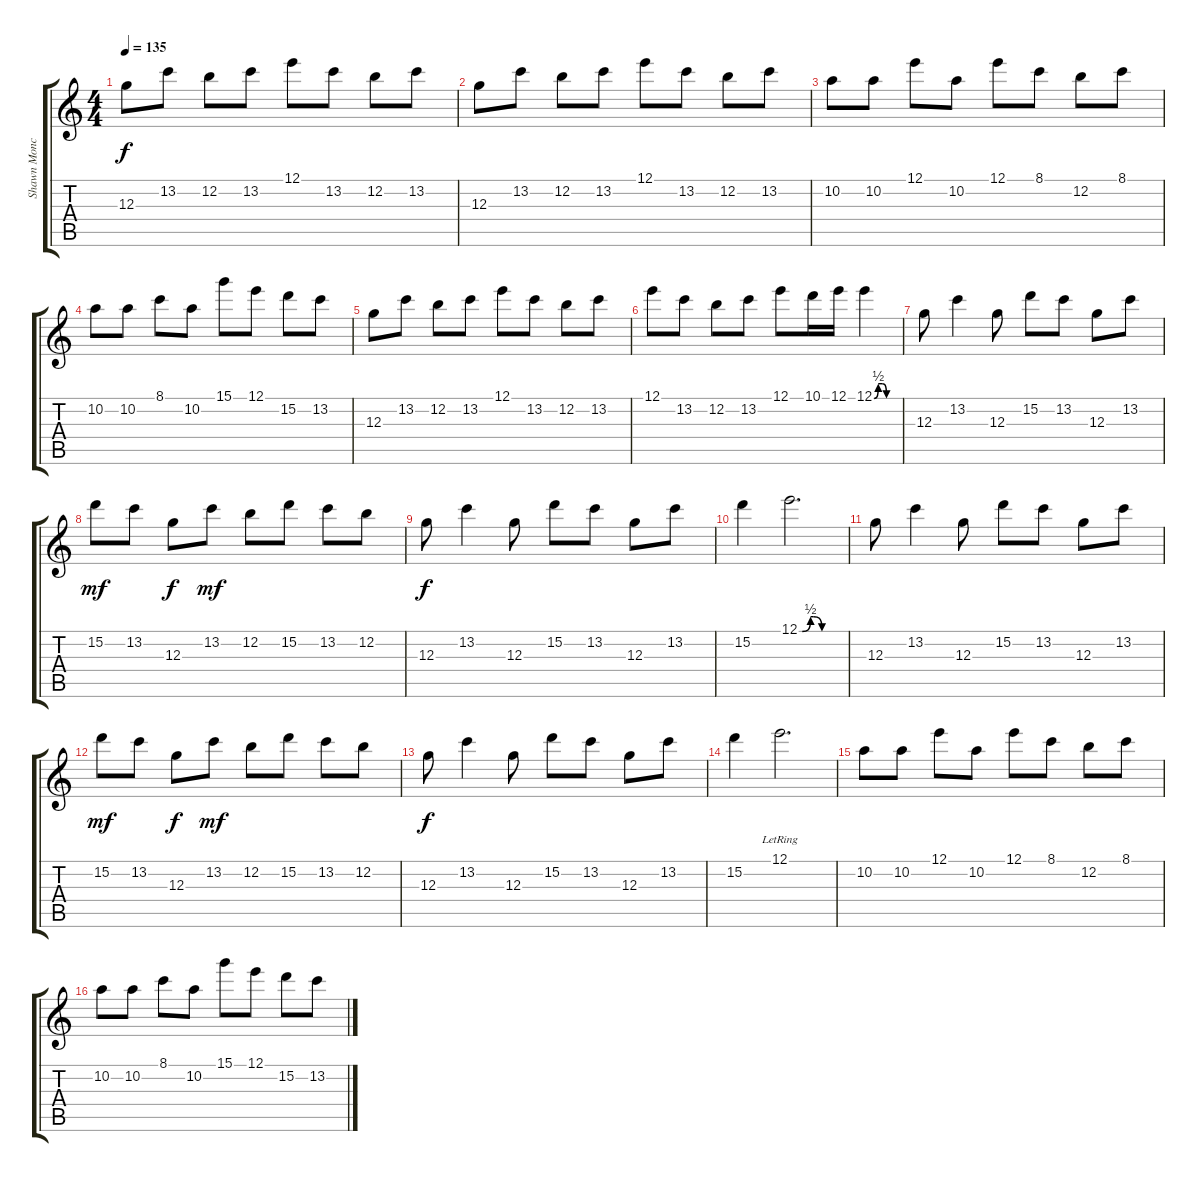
\track ("Shawn Moncreiff" "Shawn Monc") {instrument electricguitarclean bank 4}
\staff {score tabs}
\tuning (E4 B3 G3 D3 A2 E2) {hide}
\ts (4 4)
\tempo 135
\clef g2
\ks c
12.3.8{dy f} 13.2.8 12.2.8 13.2.8 12.1.8 13.2.8 12.2.8 13.2.8 |
12.3.8 13.2.8 12.2.8 13.2.8 12.1.8 13.2.8 12.2.8 13.2.8 |
10.2.8 10.2.8 12.1.8 10.2.8 12.1.8 8.1.8 12.2.8 8.1.8 |
10.2.8 10.2.8 8.1.8 10.2.8 15.1.8 12.1.8 15.2.8 13.2.8 |
12.3.8 13.2.8 12.2.8 13.2.8 12.1.8 13.2.8 12.2.8 13.2.8 |
12.1.8 13.2.8 12.2.8 13.2.8 12.1.8 10.1.16 12.1.16 12.1{be (custom 0 0 10 2 20 2 30 0 60 0)}.4 |
12.3.8 13.2.4 12.3.8 15.2.8 13.2.8 12.3.8 13.2.8 |
15.2.8{dy mf} 13.2.8 12.3.8{dy f} 13.2.8{dy mf} 12.2.8 15.2.8 13.2.8 12.2.8 |
12.3.8{dy f} 13.2.4 12.3.8 15.2.8 13.2.8 12.3.8 13.2.8 |
15.2.4 12.1{be (custom 0 0 4 0 15 2 19 2 30 0 45 0 60 0)}.2{d} |
12.3.8 13.2.4 12.3.8 15.2.8 13.2.8 12.3.8 13.2.8 |
15.2.8{dy mf} 13.2.8 12.3.8{dy f} 13.2.8{dy mf} 12.2.8 15.2.8 13.2.8 12.2.8 |
12.3.8{dy f} 13.2.4 12.3.8 15.2.8 13.2.8 12.3.8 13.2.8 |
15.2.4 12.1{lr}.2{d} |
10.2.8 10.2.8 12.1.8 10.2.8 12.1.8 8.1.8 12.2.8 8.1.8 |
10.2.8 10.2.8 8.1.8 10.2.8 15.1.8 12.1.8 15.2.8 13.2.8
